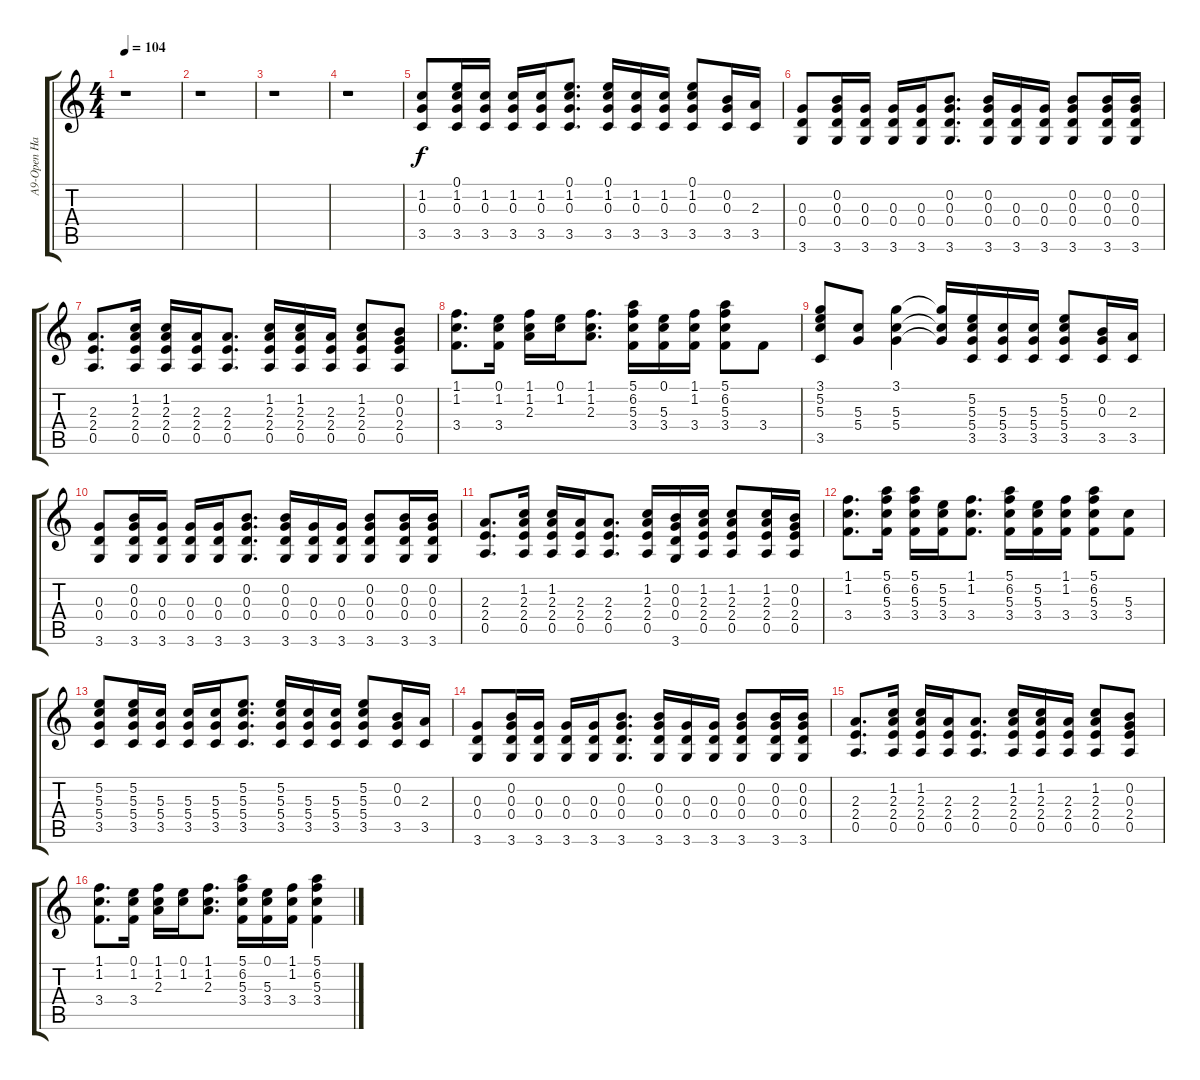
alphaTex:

\track ("A9-Open Hard 1 " "A9-Open Ha") {instrument electricguitarclean}
\staff {score tabs}
\tuning (E4 B3 G3 D3 A2 E2) {hide}
\ts (4 4)
\tempo 104
\clef g2
\ks c
r.1{dy f} |
r.1 |
r.1 |
r.1 |
(1.2 0.3 3.5).8 (0.1 1.2 0.3 3.5).16 (1.2 0.3 3.5).16 (1.2 0.3 3.5).16 (1.2 0.3 3.5).16 (0.1 1.2 0.3 3.5).8{d} (0.1 1.2 0.3 3.5).16 (1.2 0.3 3.5).16 (1.2 0.3 3.5).16 (0.1 1.2 0.3 3.5).8 (0.2 0.3 3.5).16 (2.3 3.5).16 |
(0.3 0.4 3.6).8 (0.2 0.3 0.4 3.6).16 (0.3 0.4 3.6).16 (0.3 0.4 3.6).16 (0.3 0.4 3.6).16 (0.2 0.3 0.4 3.6).8{d} (0.2 0.3 0.4 3.6).16 (0.3 0.4 3.6).16 (0.3 0.4 3.6).16 (0.2 0.3 0.4 3.6).8 (0.2 0.3 0.4 3.6).16 (0.2 0.3 0.4 3.6).16 |
(2.3 2.4 0.5).8{d} (1.2 2.3 2.4 0.5).16 (1.2 2.3 2.4 0.5).16 (2.3 2.4 0.5).16 (2.3 2.4 0.5).8{d} (1.2 2.3 2.4 0.5).16 (1.2 2.3 2.4 0.5).16 (2.3 2.4 0.5).16 (1.2 2.3 2.4 0.5).8 (0.2 0.3 2.4 0.5).8 |
(1.1 1.2 3.4).8{d} (0.1 1.2 3.4).16 (1.1 1.2 2.3).16 (0.1 1.2).16 (1.1 1.2 2.3).8{d} (5.1 6.2 5.3 3.4).16 (0.1 5.3 3.4).16 (1.1 1.2 3.4).16 (5.1 6.2 5.3 3.4).8 3.4.8 |
(3.1 5.2 5.3 3.5).8 (5.3 5.4).8 (3.1 5.3 5.4).4 (3.1{t} 5.3{t} 5.4{t}).16 (5.2 5.3 5.4 3.5).16 (5.3 5.4 3.5).16 (5.3 5.4 3.5).16 (5.2 5.3 5.4 3.5).8 (0.2 0.3 3.5).16 (2.3 3.5).16 |
(0.3 0.4 3.6).8 (0.2 0.3 0.4 3.6).16 (0.3 0.4 3.6).16 (0.3 0.4 3.6).16 (0.3 0.4 3.6).16 (0.2 0.3 0.4 3.6).8{d} (0.2 0.3 0.4 3.6).16 (0.3 0.4 3.6).16 (0.3 0.4 3.6).16 (0.2 0.3 0.4 3.6).8 (0.2 0.3 0.4 3.6).16 (0.2 0.3 0.4 3.6).16 |
(2.3 2.4 0.5).8{d} (1.2 2.3 2.4 0.5).16 (1.2 2.3 2.4 0.5).16 (2.3 2.4 0.5).16 (2.3 2.4 0.5).8{d} (1.2 2.3 2.4 0.5).16 (0.2 0.3 0.4 3.6).16 (1.2 2.3 2.4 0.5).16 (1.2 2.3 2.4 0.5).8 (1.2 2.3 2.4 0.5).16 (0.2 0.3 2.4 0.5).16 |
(1.1 1.2 3.4).8{d} (5.1 6.2 5.3 3.4).16 (5.1 6.2 5.3 3.4).16 (5.2 5.3 3.4).16 (1.1 1.2 3.4).8{d} (5.1 6.2 5.3 3.4).16 (5.2 5.3 3.4).16 (1.1 1.2 3.4).16 (5.1 6.2 5.3 3.4).8 (5.3 3.4).8 |
(5.2 5.3 5.4 3.5).8 (5.2 5.3 5.4 3.5).16 (5.3 5.4 3.5).16 (5.3 5.4 3.5).16 (5.3 5.4 3.5).16 (5.2 5.3 5.4 3.5).8{d} (5.2 5.3 5.4 3.5).16 (5.3 5.4 3.5).16 (5.3 5.4 3.5).16 (5.2 5.3 5.4 3.5).8 (0.2 0.3 3.5).16 (2.3 3.5).16 |
(0.3 0.4 3.6).8 (0.2 0.3 0.4 3.6).16 (0.3 0.4 3.6).16 (0.3 0.4 3.6).16 (0.3 0.4 3.6).16 (0.2 0.3 0.4 3.6).8{d} (0.2 0.3 0.4 3.6).16 (0.3 0.4 3.6).16 (0.3 0.4 3.6).16 (0.2 0.3 0.4 3.6).8 (0.2 0.3 0.4 3.6).16 (0.2 0.3 0.4 3.6).16 |
(2.3 2.4 0.5).8{d} (1.2 2.3 2.4 0.5).16 (1.2 2.3 2.4 0.5).16 (2.3 2.4 0.5).16 (2.3 2.4 0.5).8{d} (1.2 2.3 2.4 0.5).16 (1.2 2.3 2.4 0.5).16 (2.3 2.4 0.5).16 (1.2 2.3 2.4 0.5).8 (0.2 0.3 2.4 0.5).8 |
(1.1 1.2 3.4).8{d} (0.1 1.2 3.4).16 (1.1 1.2 2.3).16 (0.1 1.2).16 (1.1 1.2 2.3).8{d} (5.1 6.2 5.3 3.4).16 (0.1 5.3 3.4).16 (1.1 1.2 3.4).16 (5.1 6.2 5.3 3.4).4
